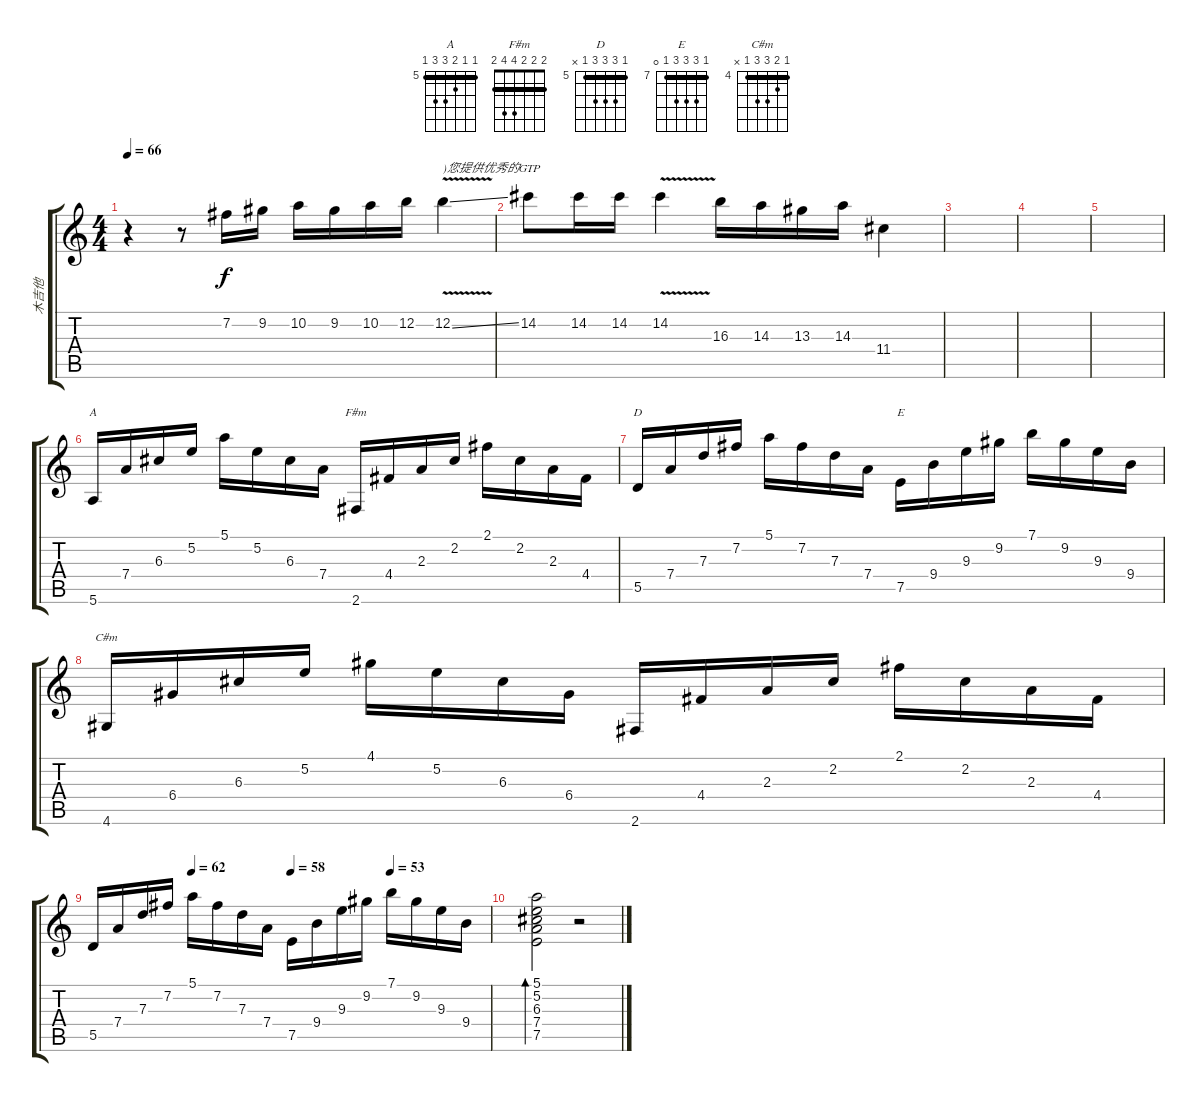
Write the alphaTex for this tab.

\track ("木吉他" "木吉他") {instrument electricguitarjazz}
\staff {score tabs}
\tuning (E4 B3 G3 D3 A2 E2) {hide}
\chord ("A" 5 5 6 7 7 5) {firstfret 5 barre 5}
\chord ("F#m" 2 2 2 4 4 2) {barre 2}
\chord ("D" 5 7 7 7 5 x) {firstfret 5 barre 5}
\chord ("E" 7 9 9 9 7 0) {firstfret 7 barre 7}
\chord ("C#m" 4 5 6 6 4 x) {firstfret 4 barre 4}
\ts (4 4)
\tempo 66
\clef g2
\ks c
r.4{dy f} r.8 7.2.16 9.2.16 10.2.16 9.2.16 10.2.16 12.2.16 12.2{v ss}.4{txt ")您提供优秀的GTP"} |
14.2.8 14.2.16 14.2.16 14.2{v}.4 16.3.16 14.3.16 13.3.16 14.3.16 11.4.4 |
|
|
|
5.6.16{ch "A"} 7.4.16 6.3.16 5.2.16 5.1.16 5.2.16 6.3.16 7.4.16 2.6.16{ch "F#m"} 4.4.16 2.3.16 2.2.16 2.1.16 2.2.16 2.3.16 4.4.16 |
5.5.16{ch "D"} 7.4.16 7.3.16 7.2.16 5.1.16 7.2.16 7.3.16 7.4.16 7.5.16{ch "E"} 9.4.16 9.3.16 9.2.16 7.1.16 9.2.16 9.3.16 9.4.16 |
4.6.16{ch "C#m"} 6.4.16 6.3.16 5.2.16 4.1.16 5.2.16 6.3.16 6.4.16 2.6.16 4.4.16 2.3.16 2.2.16 2.1.16 2.2.16 2.3.16 4.4.16 |
\tempo (62 0.25)
\tempo (58 0.5)
\tempo (53 0.75)
5.5.16 7.4.16 7.3.16 7.2.16 5.1.16 7.2.16 7.3.16 7.4.16 7.5.16 9.4.16 9.3.16 9.2.16 7.1.16 9.2.16 9.3.16 9.4.16 |
(5.1 5.2 6.3 7.4 7.5).2{bd 240} r.2
